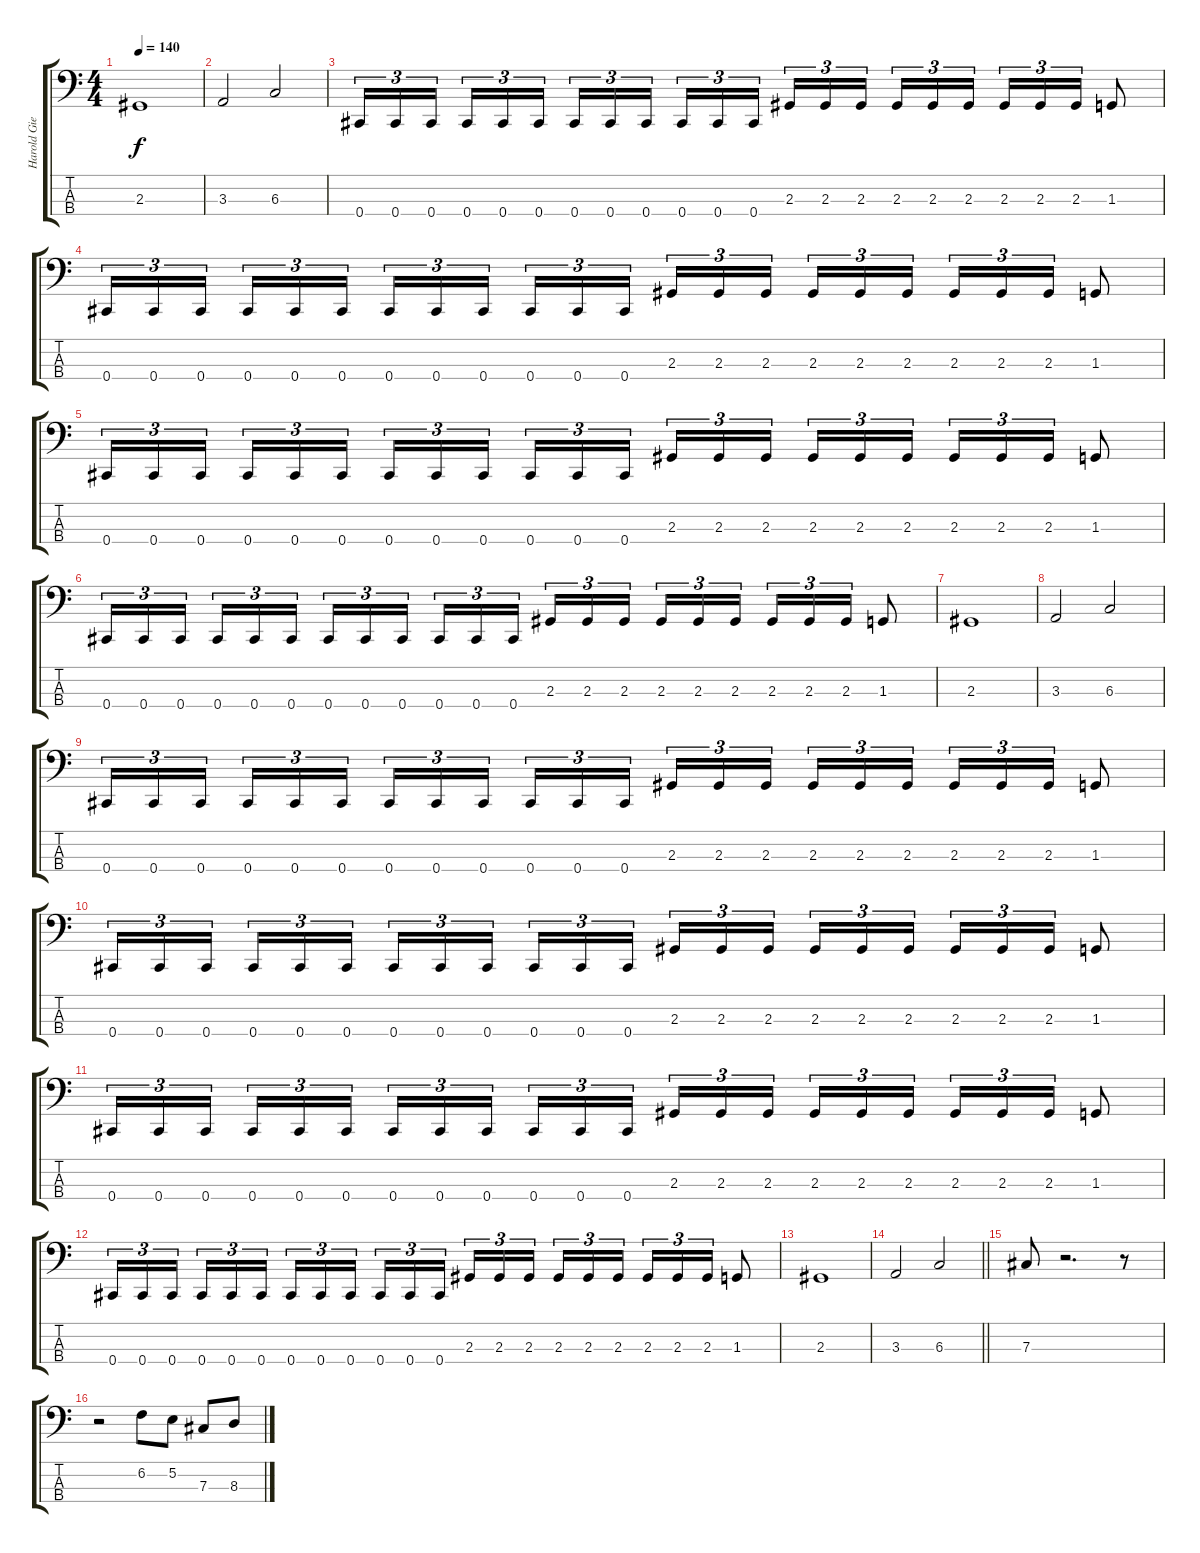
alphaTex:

\track ("Harold Gielen" "Harold Gie") {instrument electricbasspick}
\staff {score tabs}
\tuning (E2 B1 Gb1 Db1) {hide}
\ts (4 4)
\tempo 140
\clef f4
\ks c
2.3.1{dy f} |
3.3.2 6.3.2 |
0.4.16{tu (3 2)} 0.4.16{tu (3 2)} 0.4.16{tu (3 2) beam splitsecondary} 0.4.16{tu (3 2)} 0.4.16{tu (3 2)} 0.4.16{tu (3 2)} 0.4.16{tu (3 2)} 0.4.16{tu (3 2)} 0.4.16{tu (3 2) beam splitsecondary} 0.4.16{tu (3 2)} 0.4.16{tu (3 2)} 0.4.16{tu (3 2)} 2.3.16{tu (3 2)} 2.3.16{tu (3 2)} 2.3.16{tu (3 2) beam splitsecondary} 2.3.16{tu (3 2)} 2.3.16{tu (3 2)} 2.3.16{tu (3 2)} 2.3.16{tu (3 2)} 2.3.16{tu (3 2)} 2.3.16{tu (3 2)} 1.3.8 |
0.4.16{tu (3 2)} 0.4.16{tu (3 2)} 0.4.16{tu (3 2) beam splitsecondary} 0.4.16{tu (3 2)} 0.4.16{tu (3 2)} 0.4.16{tu (3 2)} 0.4.16{tu (3 2)} 0.4.16{tu (3 2)} 0.4.16{tu (3 2) beam splitsecondary} 0.4.16{tu (3 2)} 0.4.16{tu (3 2)} 0.4.16{tu (3 2)} 2.3.16{tu (3 2)} 2.3.16{tu (3 2)} 2.3.16{tu (3 2) beam splitsecondary} 2.3.16{tu (3 2)} 2.3.16{tu (3 2)} 2.3.16{tu (3 2)} 2.3.16{tu (3 2)} 2.3.16{tu (3 2)} 2.3.16{tu (3 2)} 1.3.8 |
0.4.16{tu (3 2)} 0.4.16{tu (3 2)} 0.4.16{tu (3 2) beam splitsecondary} 0.4.16{tu (3 2)} 0.4.16{tu (3 2)} 0.4.16{tu (3 2)} 0.4.16{tu (3 2)} 0.4.16{tu (3 2)} 0.4.16{tu (3 2) beam splitsecondary} 0.4.16{tu (3 2)} 0.4.16{tu (3 2)} 0.4.16{tu (3 2)} 2.3.16{tu (3 2)} 2.3.16{tu (3 2)} 2.3.16{tu (3 2) beam splitsecondary} 2.3.16{tu (3 2)} 2.3.16{tu (3 2)} 2.3.16{tu (3 2)} 2.3.16{tu (3 2)} 2.3.16{tu (3 2)} 2.3.16{tu (3 2)} 1.3.8 |
0.4.16{tu (3 2)} 0.4.16{tu (3 2)} 0.4.16{tu (3 2) beam splitsecondary} 0.4.16{tu (3 2)} 0.4.16{tu (3 2)} 0.4.16{tu (3 2)} 0.4.16{tu (3 2)} 0.4.16{tu (3 2)} 0.4.16{tu (3 2) beam splitsecondary} 0.4.16{tu (3 2)} 0.4.16{tu (3 2)} 0.4.16{tu (3 2)} 2.3.16{tu (3 2)} 2.3.16{tu (3 2)} 2.3.16{tu (3 2) beam splitsecondary} 2.3.16{tu (3 2)} 2.3.16{tu (3 2)} 2.3.16{tu (3 2)} 2.3.16{tu (3 2)} 2.3.16{tu (3 2)} 2.3.16{tu (3 2)} 1.3.8 |
2.3.1 |
3.3.2 6.3.2 |
0.4.16{tu (3 2)} 0.4.16{tu (3 2)} 0.4.16{tu (3 2) beam splitsecondary} 0.4.16{tu (3 2)} 0.4.16{tu (3 2)} 0.4.16{tu (3 2)} 0.4.16{tu (3 2)} 0.4.16{tu (3 2)} 0.4.16{tu (3 2) beam splitsecondary} 0.4.16{tu (3 2)} 0.4.16{tu (3 2)} 0.4.16{tu (3 2)} 2.3.16{tu (3 2)} 2.3.16{tu (3 2)} 2.3.16{tu (3 2) beam splitsecondary} 2.3.16{tu (3 2)} 2.3.16{tu (3 2)} 2.3.16{tu (3 2)} 2.3.16{tu (3 2)} 2.3.16{tu (3 2)} 2.3.16{tu (3 2)} 1.3.8 |
0.4.16{tu (3 2)} 0.4.16{tu (3 2)} 0.4.16{tu (3 2) beam splitsecondary} 0.4.16{tu (3 2)} 0.4.16{tu (3 2)} 0.4.16{tu (3 2)} 0.4.16{tu (3 2)} 0.4.16{tu (3 2)} 0.4.16{tu (3 2) beam splitsecondary} 0.4.16{tu (3 2)} 0.4.16{tu (3 2)} 0.4.16{tu (3 2)} 2.3.16{tu (3 2)} 2.3.16{tu (3 2)} 2.3.16{tu (3 2) beam splitsecondary} 2.3.16{tu (3 2)} 2.3.16{tu (3 2)} 2.3.16{tu (3 2)} 2.3.16{tu (3 2)} 2.3.16{tu (3 2)} 2.3.16{tu (3 2)} 1.3.8 |
0.4.16{tu (3 2)} 0.4.16{tu (3 2)} 0.4.16{tu (3 2) beam splitsecondary} 0.4.16{tu (3 2)} 0.4.16{tu (3 2)} 0.4.16{tu (3 2)} 0.4.16{tu (3 2)} 0.4.16{tu (3 2)} 0.4.16{tu (3 2) beam splitsecondary} 0.4.16{tu (3 2)} 0.4.16{tu (3 2)} 0.4.16{tu (3 2)} 2.3.16{tu (3 2)} 2.3.16{tu (3 2)} 2.3.16{tu (3 2) beam splitsecondary} 2.3.16{tu (3 2)} 2.3.16{tu (3 2)} 2.3.16{tu (3 2)} 2.3.16{tu (3 2)} 2.3.16{tu (3 2)} 2.3.16{tu (3 2)} 1.3.8 |
0.4.16{tu (3 2)} 0.4.16{tu (3 2)} 0.4.16{tu (3 2) beam splitsecondary} 0.4.16{tu (3 2)} 0.4.16{tu (3 2)} 0.4.16{tu (3 2)} 0.4.16{tu (3 2)} 0.4.16{tu (3 2)} 0.4.16{tu (3 2) beam splitsecondary} 0.4.16{tu (3 2)} 0.4.16{tu (3 2)} 0.4.16{tu (3 2)} 2.3.16{tu (3 2)} 2.3.16{tu (3 2)} 2.3.16{tu (3 2) beam splitsecondary} 2.3.16{tu (3 2)} 2.3.16{tu (3 2)} 2.3.16{tu (3 2)} 2.3.16{tu (3 2)} 2.3.16{tu (3 2)} 2.3.16{tu (3 2)} 1.3.8 |
2.3.1 |
\barLineRight lightlight
3.3.2 6.3.2 |
7.3.8 r.2{d} r.8 |
r.2 6.2.8 5.2.8 7.3.8 8.3.8
